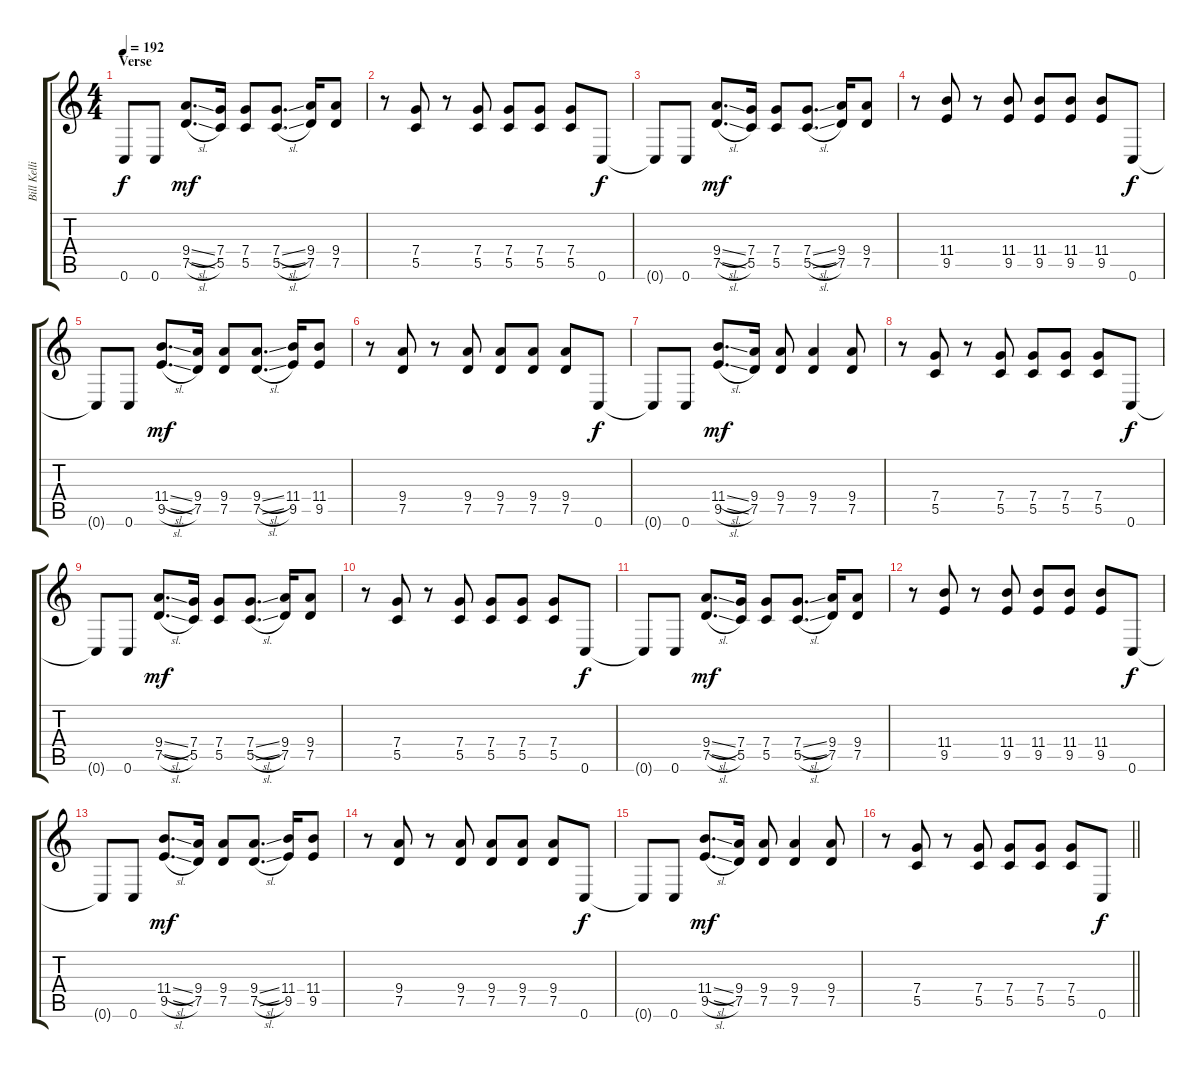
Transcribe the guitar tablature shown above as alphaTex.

\track ("Bill Kelliher - Guitar" "Bill Kelli") {instrument distortionguitar}
\staff {score tabs}
\tuning (D4 A3 F3 C3 G2 C2) {hide}
\ts (4 4)
\section ("" "Verse")
\tempo 192
\clef g2
\ks c
0.6.8{dy f} 0.6.8 (9.4{sl} 7.5{sl}).8{d dy mf} (7.4 5.5).16 (7.4 5.5).8 (7.4{sl} 5.5{sl}).8{d} (9.4 7.5).16 (9.4 7.5).8 |
r.8 (7.4 5.5).8 r.8 (7.4 5.5).8 (7.4 5.5).8 (7.4 5.5).8 (7.4 5.5).8 0.6.8{dy f} |
0.6{t}.8 0.6.8 (9.4{sl} 7.5{sl}).8{d dy mf} (7.4 5.5).16 (7.4 5.5).8 (7.4{sl} 5.5{sl}).8{d} (9.4 7.5).16 (9.4 7.5).8 |
r.8 (11.4 9.5).8 r.8 (11.4 9.5).8 (11.4 9.5).8 (11.4 9.5).8 (11.4 9.5).8 0.6.8{dy f} |
0.6{t}.8 0.6.8 (11.4{sl} 9.5{sl}).8{d dy mf} (9.4 7.5).16 (9.4 7.5).8 (9.4{sl} 7.5{sl}).8{d} (11.4 9.5).16 (11.4 9.5).8 |
r.8 (9.4 7.5).8 r.8 (9.4 7.5).8 (9.4 7.5).8 (9.4 7.5).8 (9.4 7.5).8 0.6.8{dy f} |
0.6{t}.8 0.6.8 (11.4{sl} 9.5{sl}).8{d dy mf} (9.4 7.5).16 (9.4 7.5).8 (9.4 7.5).4 (9.4 7.5).8 |
r.8 (7.4 5.5).8 r.8 (7.4 5.5).8 (7.4 5.5).8 (7.4 5.5).8 (7.4 5.5).8 0.6.8{dy f} |
0.6{t}.8 0.6.8 (9.4{sl} 7.5{sl}).8{d dy mf} (7.4 5.5).16 (7.4 5.5).8 (7.4{sl} 5.5{sl}).8{d} (9.4 7.5).16 (9.4 7.5).8 |
r.8 (7.4 5.5).8 r.8 (7.4 5.5).8 (7.4 5.5).8 (7.4 5.5).8 (7.4 5.5).8 0.6.8{dy f} |
0.6{t}.8 0.6.8 (9.4{sl} 7.5{sl}).8{d dy mf} (7.4 5.5).16 (7.4 5.5).8 (7.4{sl} 5.5{sl}).8{d} (9.4 7.5).16 (9.4 7.5).8 |
r.8 (11.4 9.5).8 r.8 (11.4 9.5).8 (11.4 9.5).8 (11.4 9.5).8 (11.4 9.5).8 0.6.8{dy f} |
0.6{t}.8 0.6.8 (11.4{sl} 9.5{sl}).8{d dy mf} (9.4 7.5).16 (9.4 7.5).8 (9.4{sl} 7.5{sl}).8{d} (11.4 9.5).16 (11.4 9.5).8 |
r.8 (9.4 7.5).8 r.8 (9.4 7.5).8 (9.4 7.5).8 (9.4 7.5).8 (9.4 7.5).8 0.6.8{dy f} |
0.6{t}.8 0.6.8 (11.4{sl} 9.5{sl}).8{d dy mf} (9.4 7.5).16 (9.4 7.5).8 (9.4 7.5).4 (9.4 7.5).8 |
\barLineRight lightlight
r.8 (7.4 5.5).8 r.8 (7.4 5.5).8 (7.4 5.5).8 (7.4 5.5).8 (7.4 5.5).8 0.6.8{dy f}
